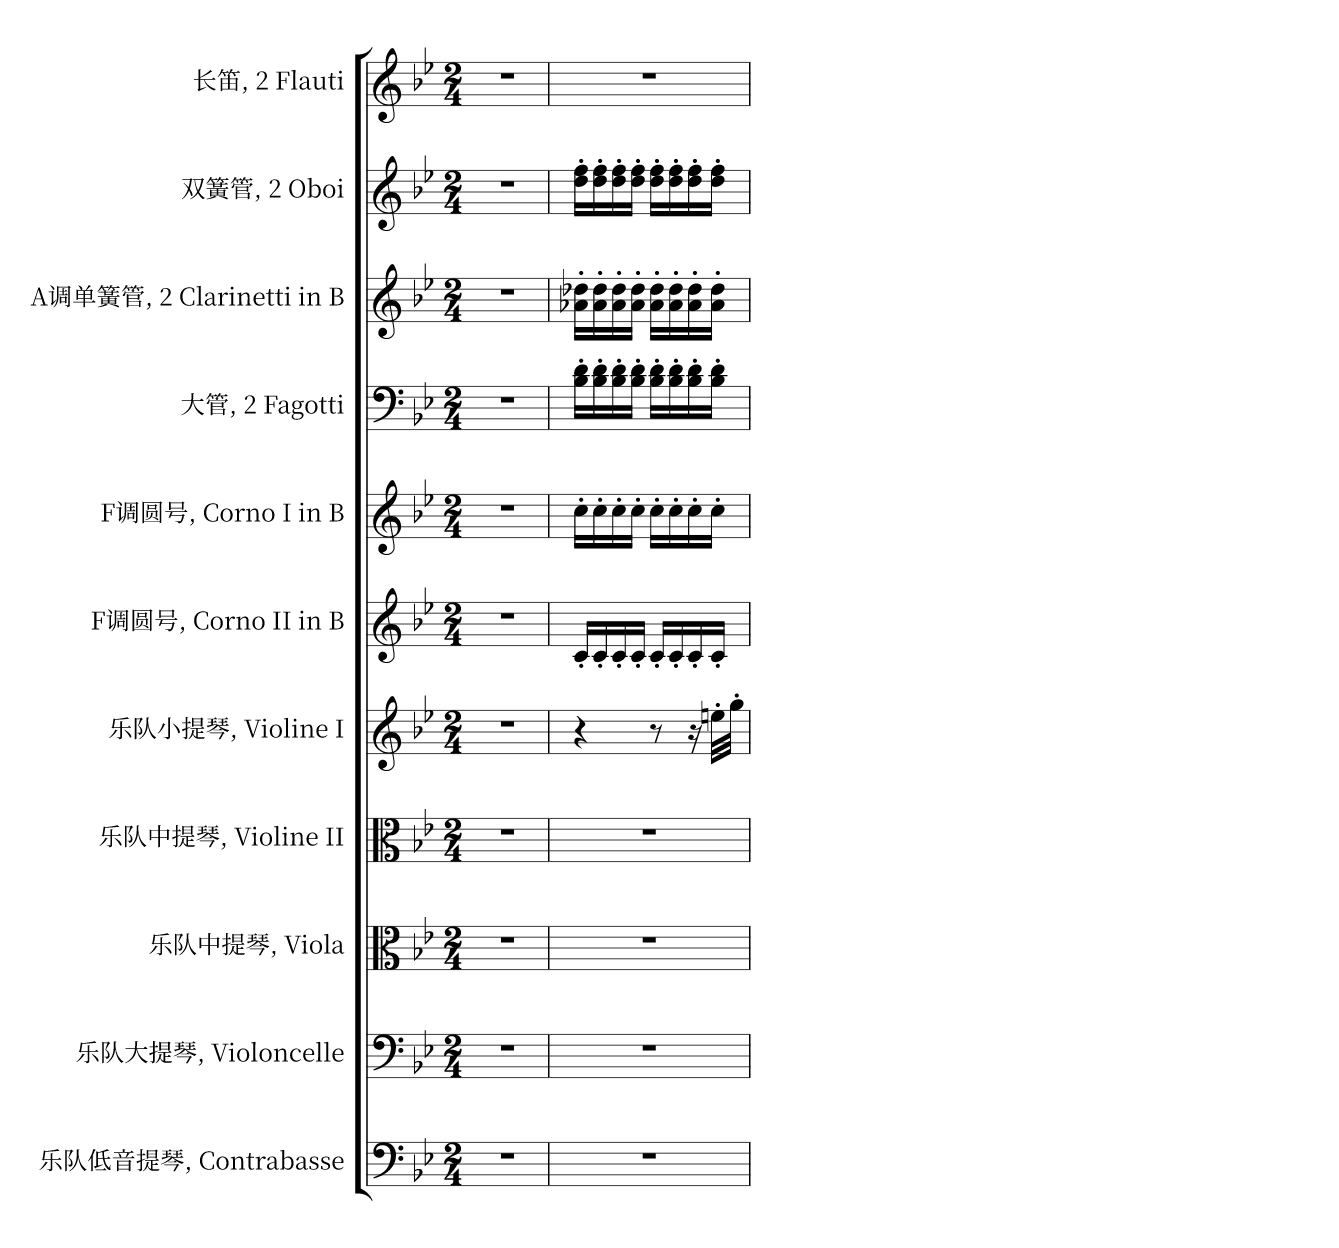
**kern	**kern	**kern	**kern	**kern	**kern	**kern	**kern	**kern	**kern	**kern
*part11	*part10	*part9	*part8	*part7	*part6	*part5	*part4	*part3	*part2	*part1
*staff11	*staff10	*staff9	*staff8	*staff7	*staff6	*staff5	*staff4	*staff3	*staff2	*staff1
*I"乐队低音提琴, Contrabasse	*I"乐队大提琴, Violoncelle	*I"乐队中提琴, Viola	*I"乐队中提琴, Violine II	*I"乐队小提琴, Violine I	*I"F调圆号, Corno II in B	*I"F调圆号, Corno I in B	*I"大管, 2 Fagotti	*I"A调单簧管, 2 Clarinetti in B	*I"双簧管, 2 Oboi	*I"长笛, 2 Flauti
*I'Cbs.	*	*	*	*	*	*	*	*I'A Cl.	*I'Ob.	*I'Fl.
*clefF4	*clefF4	*clefC3	*clefC3	*clefG2	*clefG2	*clefG2	*clefF4	*clefG2	*clefG2	*clefG2
*ITrd7c12	*	*	*	*	*ITrd4c7	*ITrd4c7	*	*ITrd2c3	*	*
*k[b-e-]	*k[b-e-]	*k[b-e-]	*k[b-e-]	*k[b-e-]	*k[b-e-a-]	*k[b-e-a-]	*k[b-e-]	*k[f#]	*k[b-e-]	*k[b-e-]
*M2/4	*M2/4	*M2/4	*M2/4	*M2/4	*M2/4	*M2/4	*M2/4	*M2/4	*M2/4	*M2/4
*MM120	*MM120	*MM120	*MM120	*MM120	*MM120	*MM120	*MM120	*MM120	*MM120	*MM120
=1	=1	=1	=1	=1	=1	=1	=1	=1	=1	=1
2r	2r	2r	2r	2r	2r	2r	2r	2r	2r	2r
=2	=2	=2	=2	=2	=2	=2	=2	=2	=2	=2
*	*	*	*	*	*	*	*	*	*	*MM44
2r	2r	2r	2r	4r	16F'/LL	16f'\LL	16B-\' 16d\'LL	16fn\' 16b-X\'LL	16dd\' 16ff\'LL	2r
.	.	.	.	.	16F'/	16f'\	16B-\' 16d\'	16f\' 16b-\'	16dd\' 16ff\'	.
.	.	.	.	.	16F'/	16f'\	16B-\' 16d\'	16f\' 16b-\'	16dd\' 16ff\'	.
.	.	.	.	.	16F'/JJ	16f'\JJ	16B-\' 16d\'JJ	16f\' 16b-\'JJ	16dd\' 16ff\'JJ	.
.	.	.	.	8r	16F'/LL	16f'\LL	16B-\' 16d\'LL	16f\' 16b-\'LL	16dd\' 16ff\'LL	.
.	.	.	.	.	16F'/	16f'\	16B-\' 16d\'	16f\' 16b-\'	16dd\' 16ff\'	.
.	.	.	.	16r	16F'/	16f'\	16B-\' 16d\'	16f\' 16b-\'	16dd\' 16ff\'	.
.	.	.	.	32een'\LLL	16F'/JJ	16f'\JJ	16B-\' 16d\'JJ	16f\' 16b-\'JJ	16dd\' 16ff\'JJ	.
.	.	.	.	32gg'\JJJ	.	.	.	.	.	.
=	=	=	=	=	=	=	=	=	=	=
*-	*-	*-	*-	*-	*-	*-	*-	*-	*-	*-
